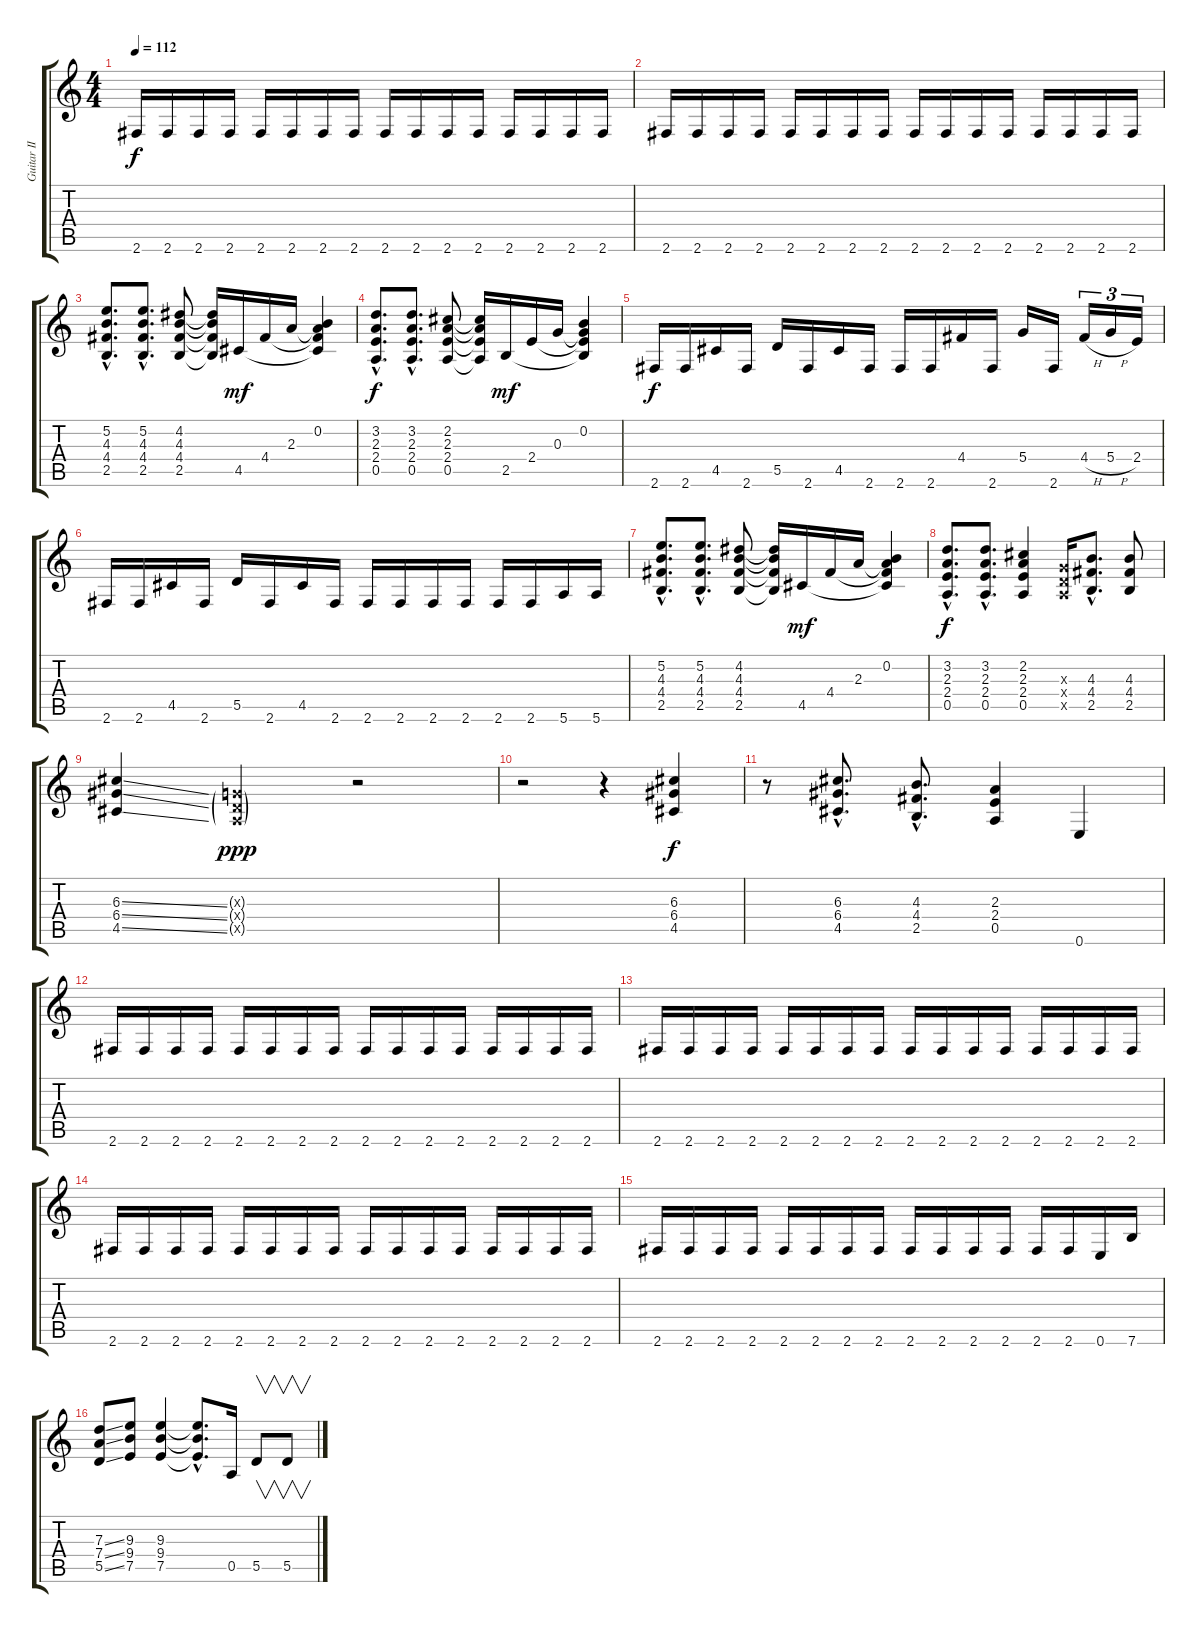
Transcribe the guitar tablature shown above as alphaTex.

\track ("Guitar II" "Guitar II") {instrument distortionguitar}
\staff {score tabs}
\tuning (E4 B3 G3 D3 A2 E2) {hide}
\ts (4 4)
\tempo 112
\clef g2
\ks c
2.6.16{dy f} 2.6.16 2.6.16 2.6.16 2.6.16 2.6.16 2.6.16 2.6.16 2.6.16 2.6.16 2.6.16 2.6.16 2.6.16 2.6.16 2.6.16 2.6.16 |
2.6.16 2.6.16 2.6.16 2.6.16 2.6.16 2.6.16 2.6.16 2.6.16 2.6.16 2.6.16 2.6.16 2.6.16 2.6.16 2.6.16 2.6.16 2.6.16 |
(5.2{hac} 4.3{hac} 4.4{hac} 2.5{hac}).8{d} (5.2{hac} 4.3{hac} 4.4{hac} 2.5{hac}).8{d} (4.2 4.3 4.4 2.5).8 (4.2{t} 4.3{t} 4.4{t} 2.5{t}).16 4.5.16{dy mf} 4.4.16 2.3.16 (0.2 2.3{t} 4.4{t} 4.5{t}).4 |
(3.2{hac} 2.3{hac} 2.4{hac} 0.5{hac}).8{d dy f} (3.2{hac} 2.3{hac} 2.4{hac} 0.5{hac}).8{d} (2.2 2.3 2.4 0.5).8 (2.2{t} 2.3{t} 2.4{t} 0.5{t}).16 2.5.16{dy mf} 2.4.16 0.3.16 (0.2 0.3{t} 2.4{t} 2.5{t}).4 |
2.6.16{dy f} 2.6.16 4.5.16 2.6.16 5.5.16 2.6.16 4.5.16 2.6.16 2.6.16 2.6.16 4.4.16 2.6.16 5.4.16 2.6.16 4.4{h}.16{tu (3 2)} 5.4{h}.16{tu (3 2)} 2.4.16{tu (3 2)} |
2.6.16 2.6.16 4.5.16 2.6.16 5.5.16 2.6.16 4.5.16 2.6.16 2.6.16 2.6.16 2.6.16 2.6.16 2.6.16 2.6.16 5.6.16 5.6.16 |
(5.2{hac} 4.3{hac} 4.4{hac} 2.5{hac}).8{d} (5.2{hac} 4.3{hac} 4.4{hac} 2.5{hac}).8{d} (4.2 4.3 4.4 2.5).8 (4.2{t} 4.3{t} 4.4{t} 2.5{t}).16 4.5.16{dy mf} 4.4.16 2.3.16 (0.2 2.3{t} 4.4{t} 4.5{t}).4 |
(3.2{hac} 2.3{hac} 2.4{hac} 0.5{hac}).8{d dy f} (3.2{hac} 2.3{hac} 2.4{hac} 0.5{hac}).8{d} (2.2 2.3 2.4 0.5).4 (0.3{x} 0.4{x} 0.5{x}).16 (4.3{hac} 4.4{hac} 2.5{hac}).8{d} (4.3 4.4 2.5).8 |
(6.3{ss} 6.4{ss} 4.5{ss}).4 (0.3{g x} 0.4{g x} 0.5{g x}).4{dy ppp} r.2 |
r.2 r.4 (6.3 6.4 4.5).4{dy f} |
r.8 (6.3{hac} 6.4{hac} 4.5{hac}).8{d} (4.3{hac} 4.4{hac} 2.5{hac}).8{d} (2.3 2.4 0.5).4 0.6.4 |
2.6.16 2.6.16 2.6.16 2.6.16 2.6.16 2.6.16 2.6.16 2.6.16 2.6.16 2.6.16 2.6.16 2.6.16 2.6.16 2.6.16 2.6.16 2.6.16 |
2.6.16 2.6.16 2.6.16 2.6.16 2.6.16 2.6.16 2.6.16 2.6.16 2.6.16 2.6.16 2.6.16 2.6.16 2.6.16 2.6.16 2.6.16 2.6.16 |
2.6.16 2.6.16 2.6.16 2.6.16 2.6.16 2.6.16 2.6.16 2.6.16 2.6.16 2.6.16 2.6.16 2.6.16 2.6.16 2.6.16 2.6.16 2.6.16 |
2.6.16 2.6.16 2.6.16 2.6.16 2.6.16 2.6.16 2.6.16 2.6.16 2.6.16 2.6.16 2.6.16 2.6.16 2.6.16 2.6.16 0.6.16 7.6.16 |
(7.3{ss} 7.4{ss} 5.5{ss}).8 (9.3 9.4 7.5).8 (9.3 9.4 7.5).4 (9.3{hac t} 9.4{hac t} 7.5{hac t}).8{d} 0.5.16 5.5.8{v} 5.5.8{v}
